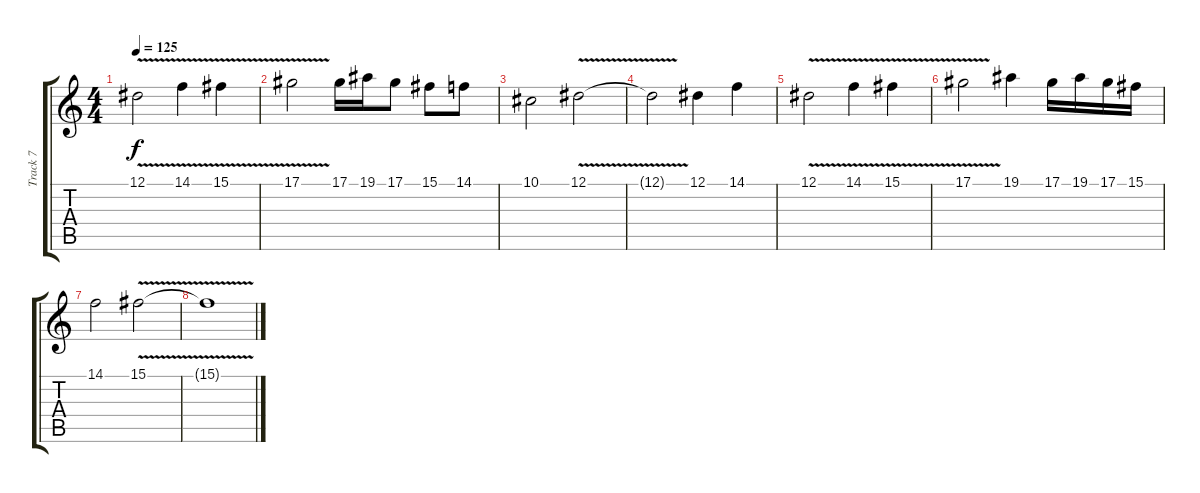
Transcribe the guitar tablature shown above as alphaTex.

\track ("Track 7" "Track 7") {instrument synthstrings1}
\staff {score tabs}
\tuning (Eb4 Bb3 Gb3 Db3 Ab2 Eb2) {hide}
\ts (4 4)
\tempo 125
\clef g2
\ks c
12.1{v}.2{dy f} 14.1{v}.4 15.1{v}.4 |
17.1{v}.2 17.1.16 19.1.16 17.1.8 15.1.8 14.1.8 |
10.1.2 12.1{v}.2 |
12.1{t}.2 12.1.4 14.1.4 |
12.1{v}.2 14.1{v}.4 15.1{v}.4 |
17.1{v}.2 19.1.4 17.1.16 19.1.16 17.1.16 15.1.16 |
14.1.2 15.1{v}.2 |
15.1{t}.1
